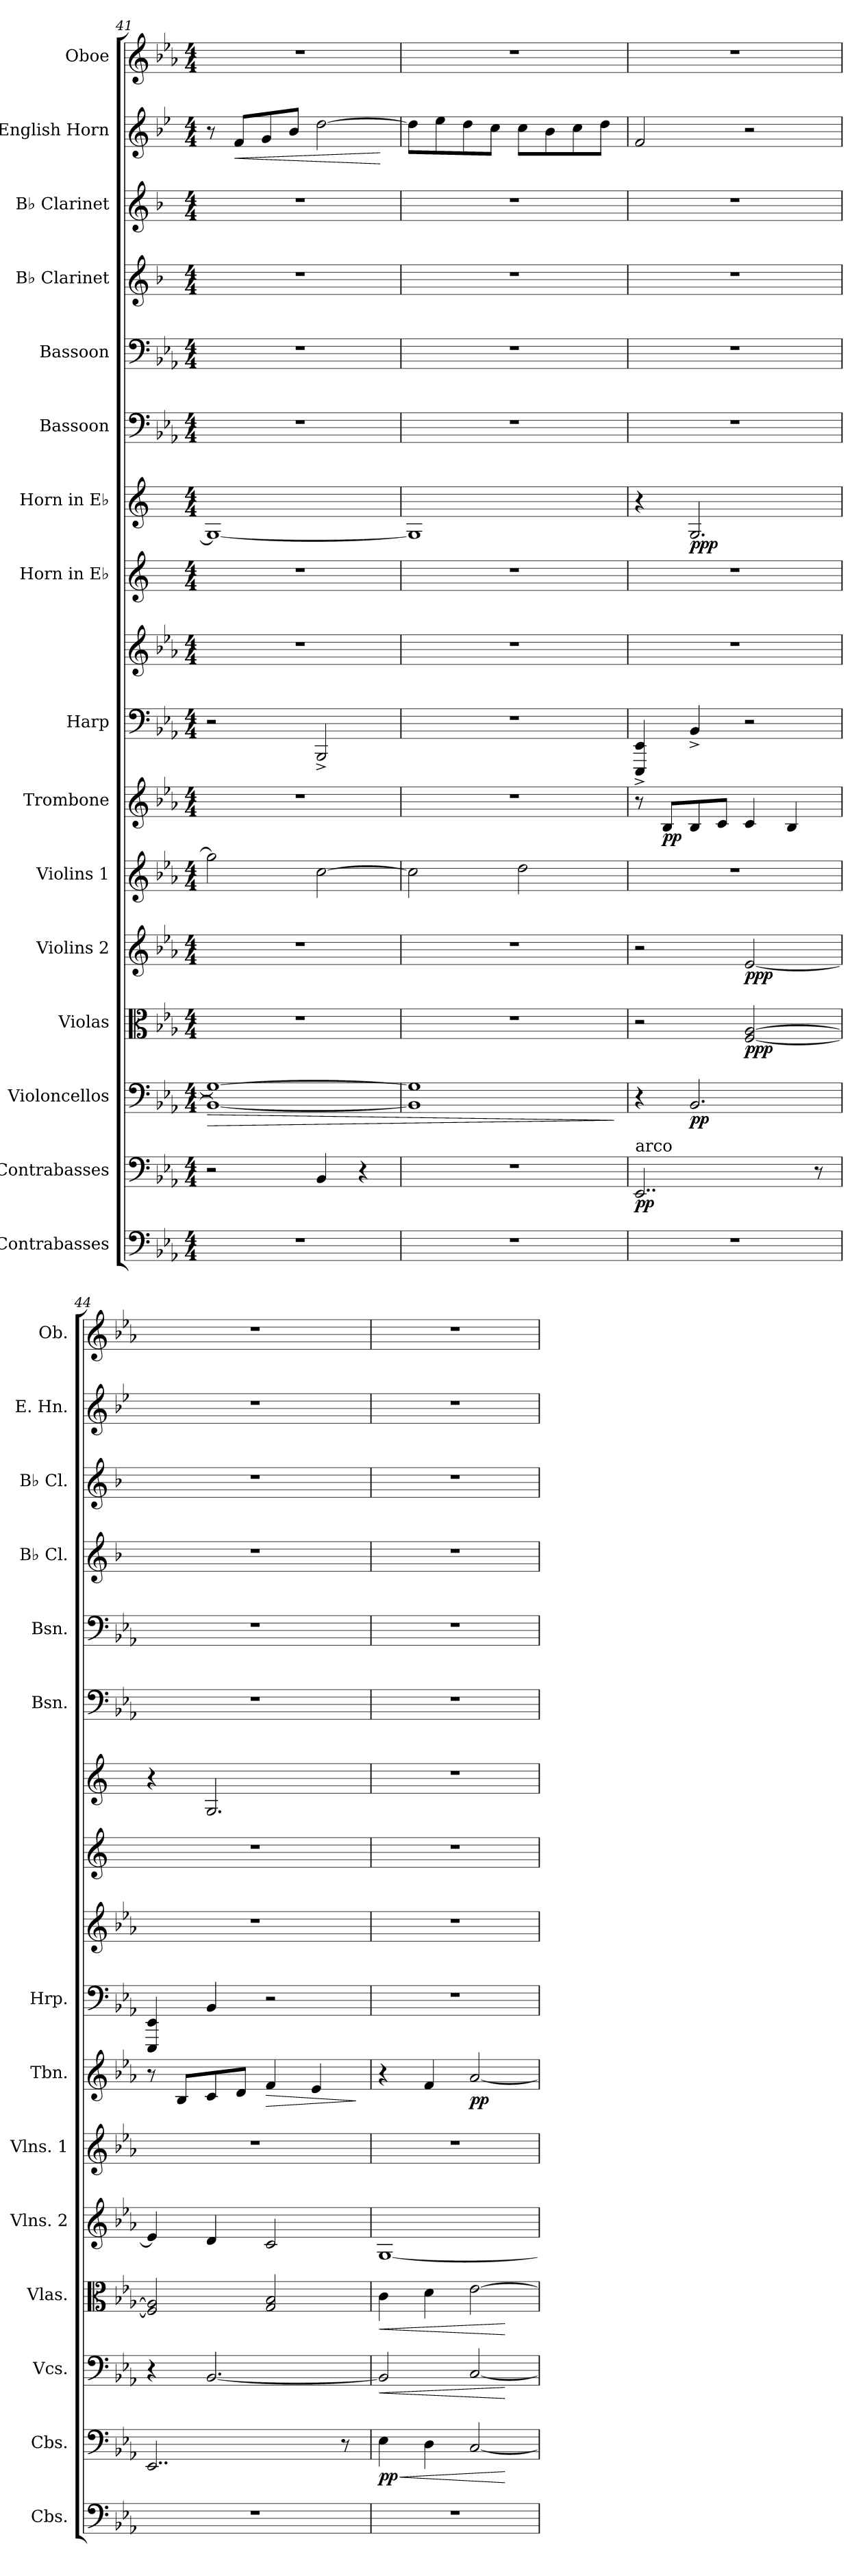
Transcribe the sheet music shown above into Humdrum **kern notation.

**kern	**kern	**dynam	**kern	**dynam	**kern	**dynam	**kern	**dynam	**kern	**kern	**dynam	**kern	**kern	**kern	**kern	**dynam	**kern	**kern	**kern	**kern	**kern	**dynam	**kern
*part16	*part15	*part15	*part14	*part14	*part13	*part13	*part12	*part12	*part11	*part10	*part10	*part9	*part9	*part8	*part7	*part7	*part6	*part5	*part4	*part3	*part2	*part2	*part1
*staff17	*staff16	*staff16	*staff15	*staff15	*staff14	*staff14	*staff13	*staff13	*staff12	*staff11	*staff11	*staff10	*staff9	*staff8	*staff7	*staff7	*staff6	*staff5	*staff4	*staff3	*staff2	*staff2	*staff1
*I"Contrabasses	*I"Contrabasses	*	*I"Violoncellos	*	*I"Violas	*	*I"Violins 2	*	*I"Violins 1	*I"Trombone	*	*I"Harp	*	*I"Horn in E♭	*I"Horn in E♭	*	*I"Bassoon	*I"Bassoon	*I"B♭ Clarinet	*I"B♭ Clarinet	*I"English Horn	*	*I"Oboe
*I'Cbs.	*I'Cbs.	*	*I'Vcs.	*	*I'Vlas.	*	*I'Vlns. 2	*	*I'Vlns. 1	*I'Tbn.	*	*I'Hrp.	*	*	*	*	*I'Bsn.	*I'Bsn.	*I'B♭ Cl.	*I'B♭ Cl.	*I'E. Hn.	*	*I'Ob.
*clefF4	*clefF4	*	*clefF4	*	*clefC3	*	*clefG2	*	*clefG2	*clefG2	*	*clefF4	*clefG2	*clefG2	*clefG2	*	*clefF4	*clefF4	*clefG2	*clefG2	*clefG2	*	*clefG2
*ITrd7c12	*ITrd7c12	*	*	*	*	*	*	*	*	*	*	*	*	*ITrd5c9	*ITrd5c9	*	*	*	*ITrd1c2	*ITrd1c2	*ITrd4c7	*	*
*k[b-e-a-]	*k[b-e-a-]	*	*k[b-e-a-]	*	*k[b-e-a-]	*	*k[b-e-a-]	*	*k[b-e-a-]	*k[b-e-a-]	*	*k[b-e-a-]	*k[b-e-a-]	*k[b-e-a-]	*k[b-e-a-]	*	*k[b-e-a-]	*k[b-e-a-]	*k[b-e-a-]	*k[b-e-a-]	*k[b-e-a-]	*	*k[b-e-a-]
*M4/4	*M4/4	*	*M4/4	*	*M4/4	*	*M4/4	*	*M4/4	*M4/4	*	*M4/4	*M4/4	*M4/4	*M4/4	*	*M4/4	*M4/4	*M4/4	*M4/4	*M4/4	*	*M4/4
=41	=41	=41	=41	=41	=41	=41	=41	=41	=41	=41	=41	=41	=41	=41	=41	=41	=41	=41	=41	=41	=41	=41	=41
!	!	!	!	!LO:HP:b	!	!	!	!	!	!	!	!	!	!	!	!	!	!	!	!	!	!	!
*	*	*	*^	*	*	*	*	*	*	*	*	*	*	*	*	*	*	*	*	*	*	*	*^
*	*	*	*	*	*	*	*	*	*	*	*	*	*	*	*	*	*	*	*	*	*	*	*	*	*^
*	*	*	*	*	*	*	*	*	*	*	*	*	*	*	*	*	*	*	*	*	*	*	*	*	*	*^
1r	2r	.	1G_	1BB-_	>	1r	.	1r	.	2gg\]	1r	.	2r	1r	1r	1BB-_	.	1r	1r	1r	1r	8r	.	1r	4ryy	2ryy	2.ryy
!	!	!	!	!	!	!	!	!	!	!	!	!	!	!	!	!	!	!	!	!	!	!	!LO:HP:b	!	!	!	!
.	.	.	.	.	.	.	.	.	.	.	.	.	.	.	.	.	.	.	.	.	.	8B-/L	<	.	.	.	.
*	*	*	*	*	*	*	*	*	*	*	*	*	*	*	*	*	*	*	*	*	*	*	*	*MM58	*	*	*
.	.	.	.	.	.	.	.	.	.	.	.	.	.	.	.	.	.	.	.	.	.	8c/	.	.	2.ryy	.	.
.	.	.	.	.	.	.	.	.	.	.	.	.	.	.	.	.	.	.	.	.	.	8e-/J	.	.	.	.	.
*	*	*	*	*	*	*	*	*	*	*	*	*	*	*	*	*	*	*	*	*	*	*	*	*MM56	*	*	*
.	4BBB-/	.	.	.	.	.	.	.	.	[2cc\	.	.	2BBB-^/	.	.	.	.	.	.	.	.	[2g\	.	.	.	2ryy	.
*	*	*	*	*	*	*	*	*	*	*	*	*	*	*	*	*	*	*	*	*	*	*	*	*MM54	*	*	*
.	4r	.	.	.	.	.	.	.	.	.	.	.	.	.	.	.	.	.	.	.	.	.	.	.	.	.	4ryy
*	*	*	*v	*v	*	*	*	*	*	*	*	*	*	*	*	*	*	*	*	*	*	*	*	*	*	*	*
.	.	.	.	.	.	.	.	.	.	.	.	.	.	.	.	.	.	.	.	.	.	[	.	.	.	.
=42	=42	=42	=42	=42	=42	=42	=42	=42	=42	=42	=42	=42	=42	=42	=42	=42	=42	=42	=42	=42	=42	=42	=42	=42	=42	=42
*	*	*	*	*	*	*	*	*	*	*	*	*	*	*	*	*	*	*	*	*	*	*	*MM52	*	*	*
*	*	*	*^	*	*	*	*	*	*	*	*	*	*	*	*	*	*	*	*	*	*	*	*	*	*	*
1r	1r	.	1G]	1BB-]	.	1r	.	1r	.	2cc\]	1r	.	1r	1r	1r	1BB-]	.	1r	1r	1r	1r	8g\L]	.	1r	4ryy	2ryy	2.ryy
.	.	.	.	.	.	.	.	.	.	.	.	.	.	.	.	.	.	.	.	.	.	8a-\	.	.	.	.	.
*	*	*	*	*	*	*	*	*	*	*	*	*	*	*	*	*	*	*	*	*	*	*	*	*MM50	*	*	*
.	.	.	.	.	.	.	.	.	.	.	.	.	.	.	.	.	.	.	.	.	.	8g\	.	.	2.ryy	.	.
.	.	.	.	.	.	.	.	.	.	.	.	.	.	.	.	.	.	.	.	.	.	8f\J	.	.	.	.	.
*	*	*	*	*	*	*	*	*	*	*	*	*	*	*	*	*	*	*	*	*	*	*	*	*MM48	*	*	*
.	.	.	.	.	.	.	.	.	.	2dd\	.	.	.	.	.	.	.	.	.	.	.	8f\L	.	.	.	2ryy	.
.	.	.	.	.	.	.	.	.	.	.	.	.	.	.	.	.	.	.	.	.	.	8e-\	.	.	.	.	.
*	*	*	*	*	*	*	*	*	*	*	*	*	*	*	*	*	*	*	*	*	*	*	*	*MM46	*	*	*
.	.	.	.	.	.	.	.	.	.	.	.	.	.	.	.	.	.	.	.	.	.	8f\	.	.	.	.	4ryy
.	.	.	.	.	.	.	.	.	.	.	.	.	.	.	.	.	.	.	.	.	.	8g\J	.	.	.	.	.
*	*	*	*v	*v	*	*	*	*	*	*	*	*	*	*	*	*	*	*	*	*	*	*	*	*	*	*	*
.	.	.	.	]	.	.	.	.	.	.	.	.	.	.	.	.	.	.	.	.	.	.	.	.	.	.
*	*	*	*	*	*	*	*	*	*	*	*	*	*	*	*	*	*	*	*	*	*	*	*v	*v	*v	*v
=43	=43	=43	=43	=43	=43	=43	=43	=43	=43	=43	=43	=43	=43	=43	=43	=43	=43	=43	=43	=43	=43	=43	=43
*	*	*	*	*	*	*	*	*	*	*	*	*	*	*	*	*	*	*	*	*	*	*	*MM48
*	*	*	*	*	*	*	*	*	*	*	*	*	*	*	*	*	*	*	*	*	*	*	*^
*	*	*	*	*	*	*	*	*	*	*	*	*	*	*	*	*	*	*	*	*	*	*	*	*^
*	*	*	*	*	*	*	*	*	*	*	*	*	*	*	*	*	*	*	*	*	*	*	*	*	*^
!	!LO:TX:a:t=arco	!	!	!	!	!	!	!	!	!	!	!	!	!	!	!	!	!	!	!	!	!	!	!	!	!
!	!	!LO:DY:b	!	!	!	!	!	!	!	!	!	!	!	!	!	!	!	!	!	!	!	!	!	!	!	!
*	*	*	*	*	*	*	*	*	*	*	*	*	*	*	*	*	*	*	*	*	*	*	*v	*v	*v	*v
1r	2..EEE-/	pp	4r	.	2r	.	2r	.	1r	8r	.	4EEE-/^ 4EE-/^	1r	1r	4r	.	1r	1r	1r	1r	2B-/	.	1r
!	!	!	!	!	!	!	!	!	!	!	!LO:DY:b	!	!	!	!	!	!	!	!	!	!	!	!
.	.	.	.	.	.	.	.	.	.	8B-/L	pp	.	.	.	.	.	.	.	.	.	.	.	.
!	!	!	!	!LO:DY:b	!	!	!	!	!	!	!	!	!	!	!	!LO:DY:b	!	!	!	!	!	!	!
.	.	.	2.BB-/	pp	.	.	.	.	.	8B-/	.	4BB-^/	.	.	2.BB-/	ppp	.	.	.	.	.	.	.
.	.	.	.	.	.	.	.	.	.	8c/J	.	.	.	.	.	.	.	.	.	.	.	.	.
!	!	!	!	!	!	!LO:DY:b	!	!LO:DY:b	!	!	!	!	!	!	!	!	!	!	!	!	!	!	!
.	.	.	.	.	[2F/ [2A-/	ppp	[2e-/	ppp	.	4c/	.	2r	.	.	.	.	.	.	.	.	2r	.	.
.	.	.	.	.	.	.	.	.	.	4B-/	.	.	.	.	.	.	.	.	.	.	.	.	.
.	8r	.	.	.	.	.	.	.	.	.	.	.	.	.	.	.	.	.	.	.	.	.	.
!!LO:PB:g=z
=44	=44	=44	=44	=44	=44	=44	=44	=44	=44	=44	=44	=44	=44	=44	=44	=44	=44	=44	=44	=44	=44	=44	=44
1r	2..EEE-/	.	4r	.	2F/] 2A-/]	.	4e-/]	.	1r	8r	.	4EEE-/ 4EE-/	1r	1r	4r	.	1r	1r	1r	1r	1r	.	1r
.	.	.	.	.	.	.	.	.	.	8B-/L	.	.	.	.	.	.	.	.	.	.	.	.	.
.	.	.	[2.BB-/	.	.	.	4d/	.	.	8c/	.	4BB-/	.	.	2.BB-/	.	.	.	.	.	.	.	.
.	.	.	.	.	.	.	.	.	.	8d/J	.	.	.	.	.	.	.	.	.	.	.	.	.
!	!	!	!	!	!	!	!	!	!	!	!LO:HP:b	!	!	!	!	!	!	!	!	!	!	!	!
.	.	.	.	.	2G/ 2B-/	.	2c/	.	.	4f/	>	2r	.	.	.	.	.	.	.	.	.	.	.
.	.	.	.	.	.	.	.	.	.	4e-/	.	.	.	.	.	.	.	.	.	.	.	.	.
.	8r	.	.	.	.	.	.	.	.	.	.	.	.	.	.	.	.	.	.	.	.	.	.
.	.	.	.	.	.	.	.	.	.	.	]	.	.	.	.	.	.	.	.	.	.	.	.
=45	=45	=45	=45	=45	=45	=45	=45	=45	=45	=45	=45	=45	=45	=45	=45	=45	=45	=45	=45	=45	=45	=45	=45
!	!	!LO:HP:b	!	!LO:HP:b	!	!LO:HP:b	!	!	!	!	!	!	!	!	!	!	!	!	!	!	!	!	!
!	!	!LO:DY:n=1:b	!	!	!	!	!	!	!	!	!	!	!	!	!	!	!	!	!	!	!	!	!
1r	4EE-\	< pp	2BB-/]	<	4c\	<	[1G	.	1r	4r	.	1r	1r	1r	1r	.	1r	1r	1r	1r	1r	.	1r
.	4DD\	.	.	.	4d\	.	.	.	.	4f/	.	.	.	.	.	.	.	.	.	.	.	.	.
!	!	!	!	!	!	!	!	!	!	!	!LO:DY:b	!	!	!	!	!	!	!	!	!	!	!	!
.	[2CC/	.	[2C/	.	[2e-\	.	.	.	.	[2a-/	pp	.	.	.	.	.	.	.	.	.	.	.	.
.	.	[	.	[	.	[	.	.	.	.	.	.	.	.	.	.	.	.	.	.	.	.	.
=	=	=	=	=	=	=	=	=	=	=	=	=	=	=	=	=	=	=	=	=	=	=	=
*-	*-	*-	*-	*-	*-	*-	*-	*-	*-	*-	*-	*-	*-	*-	*-	*-	*-	*-	*-	*-	*-	*-	*-
